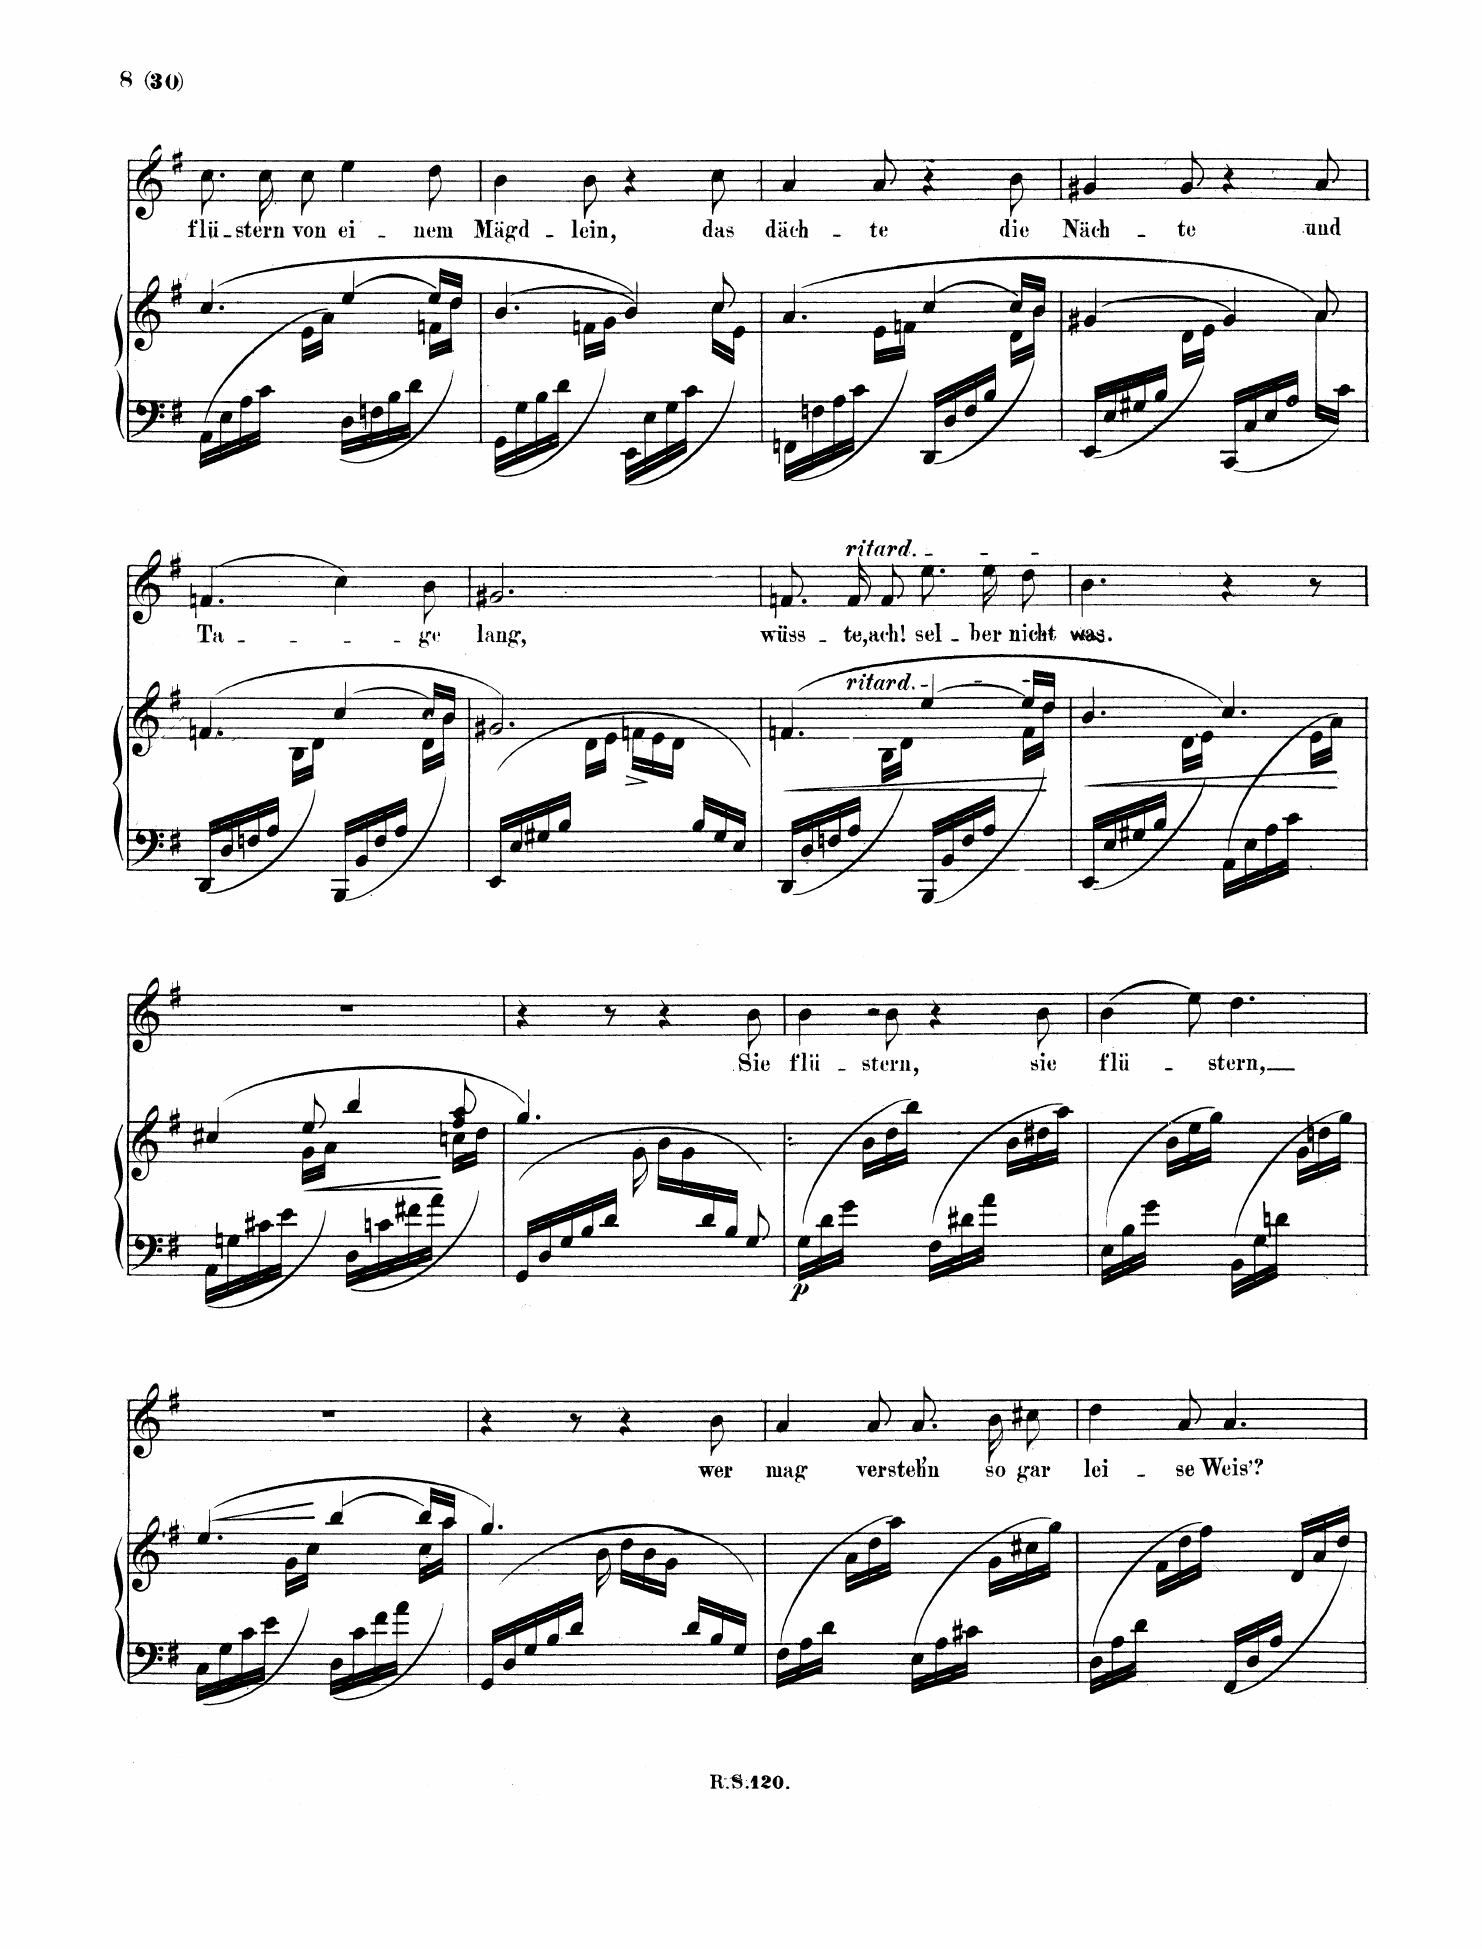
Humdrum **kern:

**kern	**kern	**dynam	**kern	**text
*part2	*part2	*part2	*part1	*part1
*staff3	*staff2	*staff2/3	*staff1	*staff1
*I"Piano	*	*	*I"Voice	*
*I'Pno	*	*	*	*
*clefF4	*clefG2	*	*clefG2	*
*k[f#]	*k[f#]	*	*k[f#]	*
*M6/8	*M6/8	*	*M6/8	*
=33	=33	=33	=33	=33
*	*^	*	*	*
(16AA\LL	(4.cc/	4ryy	.	8.cc\L	flü-
16E\	.	.	.	.	.
16A\	.	.	.	.	.
16c\JJ	.	.	.	16cc\K	-stern
8ryy	.	16e/LL	.	8cc\J	von
.	.	16a/JJ)	.	.	.
(<16D\LL	[>4ee/	4ryy	.	4ee\	ei-
16Fn\	.	.	.	.	.
16B\	.	.	.	.	.
16d\JJ	.	.	.	.	.
8ryy	16ee/LL]	16fn/LL	.	8dd\	-nem
.	16dd/JJ	16dd/JJ)	.	.	.
=34	=34	=34	=34	=34	=34
(<16GG\LL	[>4.b/	4ryy	.	4b\	Mägd-
16G\	.	.	.	.	.
16B\	.	.	.	.	.
16d\JJ	.	.	.	.	.
8ryy	.	16fn/LL	.	8b\	-lein,
.	.	16g/JJ)	.	.	.
(<16EE\LL	4b/])	4ryy	.	4r	.
16E\	.	.	.	.	.
16G\	.	.	.	.	.
16c\JJ	.	.	.	.	.
8ryy	8cc/	16cc\LL	.	8cc\	das
.	.	16e\JJ)	.	.	.
=35	=35	=35	=35	=35	=35
(<16FFn\LL	(4.a/	4ryy	.	4a/	däch-
16Fn\	.	.	.	.	.
16A\	.	.	.	.	.
16c\JJ	.	.	.	.	.
8ryy	.	16e\LL	.	8a/	-te
.	.	16fn\JJ)	.	.	.
(<16DD/LL	[>4cc/	4ryy	.	4r	.
16D/	.	.	.	.	.
16F/	.	.	.	.	.
16A/JJ	.	.	.	.	.
8ryy	16cc/LL]	16d/LL	.	8b\	die
.	16b/JJ	16b/JJ)	.	.	.
=36	=36	=36	=36	=36	=36
(<16EE/LL	[>4.g#X/	4ryy	.	4g#X/	Näch-
16E/	.	.	.	.	.
16G#X/	.	.	.	.	.
16B/JJ	.	.	.	.	.
8ryy	.	16d/LL	.	8g#/	-te
.	.	16e/JJ)	.	.	.
16CC/LL	4g#/]	4ryy	.	4r	.
16C/	.	.	.	.	.
16E/	.	.	.	.	.
16A/JJ	.	.	.	.	.
16ryy	8a/)	16a\LL	.	8a/	und
16c\JJ	.	16ryy	.	.	.
=37	=37	=37	=37	=37	=37
(<16DD/LL	(>4.fn/	4ryy	.	(4.fn/	Ta-
16D/	.	.	.	.	.
16Fn/	.	.	.	.	.
16A/JJ	.	.	.	.	.
8ryy	.	16B\LL	.	.	.
.	.	16d\JJ)	.	.	.
(<16BBB/LL	[>4cc/	4ryy	.	4cc\)	.
16BB/	.	.	.	.	.
16F/	.	.	.	.	.
16A/JJ	.	.	.	.	.
8ryy	16cc/LL]	16d/LL	.	8b\	ge
.	16b/JJ	16b/JJ)	.	.	.
=38	=38	=38	=38	=38	=38
16EE/LL	2.g#X/)	4ryy	.	2.g#X/	lang,
16E/	.	.	.	.	.
16G#X/	.	.	.	.	.
16B/JJ	.	.	.	.	.
16ryy	.	16d/LL	.	.	.
.	.	16e/JJ	.	.	.
.	.	16fn^</LL	.	.	.
.	.	16e/	.	.	.
.	.	16d/JJ	.	.	.
16B/LL	.	8.ryy	.	.	.
16G#/	.	.	.	.	.
16E/JJ	.	.	.	.	.
=39	=39	=39	=39	=39	=39
!	!	!	!LO:HP:b	!	!
(<16DD/LL	(4.fn/	4ryy	<	8.fn/L	wüss-
16D/	.	.	.	.	.
16Fn/	.	.	.	.	.
!	!	!	!	!LO:TX:a:t=ritard.	!
16A/JJ	.	.	.	16f/K	-te,
8ryy	.	16B/LL	.	8f/J	ach!
.	.	16d/JJ)	.	.	.
!	!LO:TX:a:t=ritard.	!	!	!	!
(<16BBB/LL	[>4ee/	4ryy	.	8.ee\L	sel-
16BB/	.	.	.	.	.
16F/	.	.	.	.	.
16A/JJ	.	.	.	16ee\K	-ber
8ryy	16ee/LL]	16f\LL	.	8dd\J	nicht
.	16dd/JJ	16dd\JJ)	.	.	.
*	*v	*v	*	*	*
.	.	[	.	.
=40	=40	=40	=40	=40
!	!	!LO:HP:b	!	!
*	*^	*	*	*
(<16EE/LL	4.b/	4ryy	<	4.b\	was.
16E/	.	.	.	.	.
16G#X/	.	.	.	.	.
16B/JJ	.	.	.	.	.
8ryy	.	16d/LL	.	.	.
.	.	16e/JJ)	.	.	.
(16AA\LL	4.cc/)	4ryy	.	4r	.
16E\	.	.	.	.	.
16A\	.	.	.	.	.
16c\JJ	.	.	.	.	.
8ryy	.	16e\LL	.	8r	.
.	.	16a\JJ)	.	.	.
*	*v	*v	*	*	*
.	.	[	.	.
=41	=41	=41	=41	=41
*	*^	*	*	*
(<16AA\LL	(>4cc#X/	4ryy	.	2.r	.
16Gn\	.	.	.	.	.
16c#X\	.	.	.	.	.
16e\JJ	.	.	.	.	.
!	!	!	!LO:HP:b	!	!
8ryy	8ee/	16g/LL	<	.	.
.	.	16a/JJ)	.	.	.
(<16D\LL	4bb/	4ryy	.	.	.
16cn\	.	.	.	.	.
16f#X\	.	.	.	.	.
16a\JJ	.	.	.	.	.
8ryy	8ff#/ 8aa/	16ccn/LL	[	.	.
.	.	16dd/JJ)	.	.	.
=42	=42	=42	=42	=42	=42
16GG/LL	4.gg/)	16ryy	.	4r	.
*	*v	*v	*	*	*
16D/	.	.	.	.
16G/	.	.	.	.
16B/	.	.	.	.
16d/JJ	.	.	8r	.
*	*^	*	*	*
8.ryy	.	16g\	.	.	.
.	4.ryy	16b\LL	.	4r	.
.	.	16g\	.	.	.
16d/	.	4ryy	.	.	.
16B/JJ	.	.	.	.	.
8G/	.	.	.	8b\	Sie
*	*v	*v	*	*	*
=43	=43	=43	=43	=43
!	!	!LO:DY:b=2	!	!
(16G\LL	8.ryy	p	4b\	flü-
16d\	.	.	.	.
16g\JJ	.	.	.	.
8.ryy	16b\LL	.	.	.
.	16dd\	.	8b\	-stern,
.	(16bb\JJ	.	.	.
(16F#\LL	8.ryy	.	4r	.
16d#X\	.	.	.	.
16a\JJ	.	.	.	.
8.ryy	16b\LL	.	.	.
.	16dd#X\	.	8b\	sie
.	(16aa\JJ	.	.	.
=44	=44	=44	=44	=44
(>16E\LL	8.ryy	.	(4b\	flü-
16B\	.	.	.	.
16g\JJ	.	.	.	.
8.ryy	16b\LL	.	.	.
.	16ee\	.	8ee\)	.
.	16gg\JJ)	.	.	.
(<16BB\LL	8.ryy	.	4.dd\	-stern,
16G\	.	.	.	.
16dn\JJ	.	.	.	.
8.ryy	16g\LL	.	.	.
.	16ddn\	.	.	.
.	16gg\JJ)	.	.	.
=45	=45	=45	=45	=45
!	!	!LO:HP:b	!	!
*	*^	*	*	*
16C\LL	4.ee/	4ryy	<	2.r	.
16G\	.	.	.	.	.
16c\	.	.	.	.	.
16e\JJ	.	.	.	.	.
8ryy	.	16g/LL	.	.	.
.	.	16cc/JJ)	.	.	.
(<16D\LL	[>4bb/	4ryy	[	.	.
16c\	.	.	.	.	.
16f#\	.	.	.	.	.
16a\JJ	.	.	.	.	.
8ryy	16bb/LL]	16cc\LL	.	.	.
.	16aa/JJ	16aa\JJ)	.	.	.
=46	=46	=46	=46	=46	=46
16GG/LL	4.gg/)	16ryy	.	4r	.
*	*v	*v	*	*	*
16D/	.	.	.	.
16G/	.	.	.	.
16B/	.	.	.	.
16d/JJ	.	.	8r	.
*	*^	*	*	*
4ryy	.	16g\	.	.	.
.	4.ryy	16dd/LL	.	4r	.
.	.	16b/	.	.	.
.	.	16g/JJ	.	.	.
16d/LL	.	8.ryy	.	.	.
16B/	.	.	.	8b\	wer
16G/JJ	.	.	.	.	.
*	*v	*v	*	*	*
=47	=47	=47	=47	=47
(16F#\LL	8.ryy	.	4a/	mag
16A\	.	.	.	.
16d\JJ	.	.	.	.
8.ryy	16a\LL	.	.	.
.	16dd\	.	8a/	ver-
.	(16aa\JJ	.	.	.
(16E\LL	8.ryy	.	8.a\L	-steh’n
16A\	.	.	.	.
16c#X\JJ	.	.	.	.
8.ryy	16g\LL	.	16b\K	so
.	16cc#X\	.	8cc#X\J	gar
.	(16gg\JJ	.	.	.
=48	=48	=48	=48	=48
16D\LL	8.ryy	.	4dd\	lei-
16A\	.	.	.	.
16d\JJ	.	.	.	.
8.ryy	16f#\LL	.	.	.
.	16dd\	.	8a/	-se
.	16ff#\JJ)	.	.	.
16FF#/LL	8.ryy	.	4.a/	Weis’?
16D/	.	.	.	.
16A/JJ	.	.	.	.
8.ryy	16d/LL	.	.	.
.	16a/	.	.	.
.	16dd/JJ)	.	.	.
=	=	=	=	=
*-	*-	*-	*-	*-
